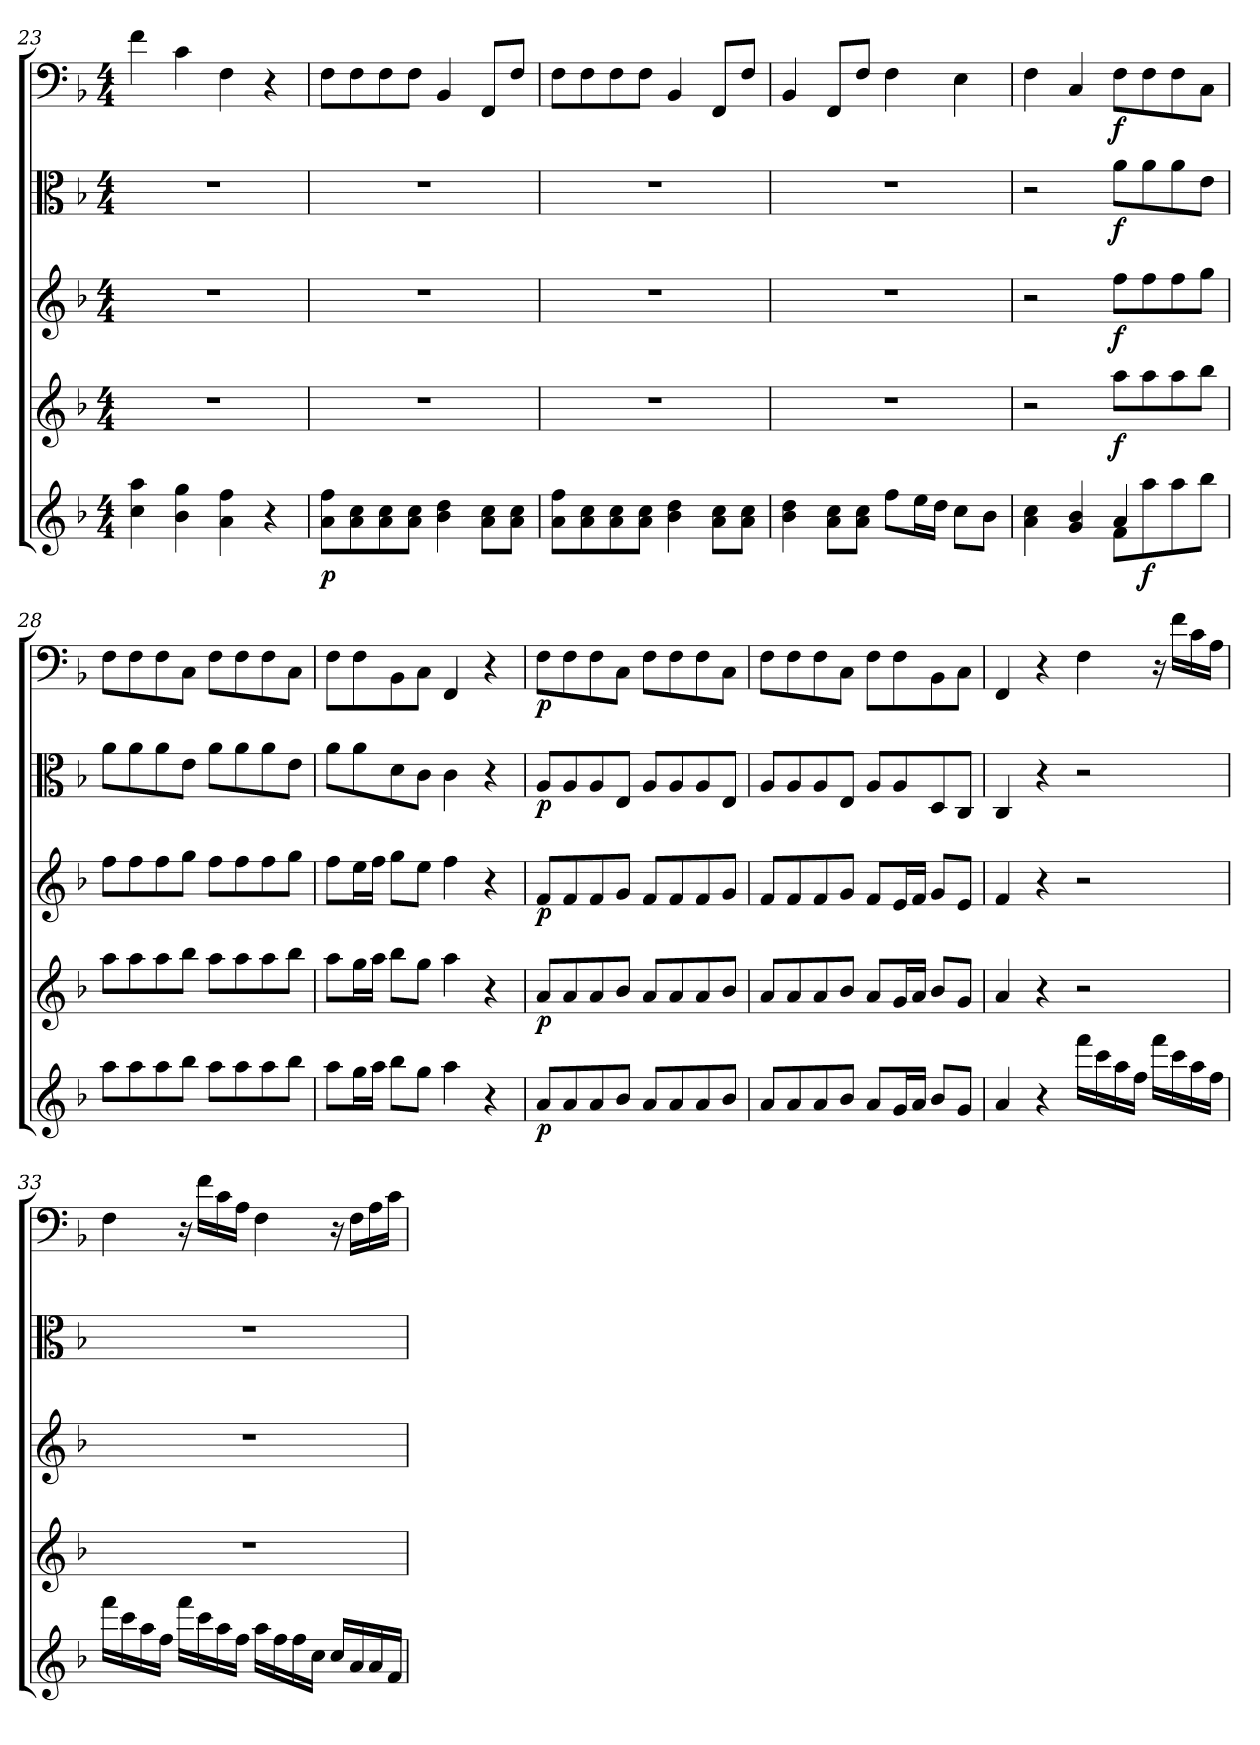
**kern	**dynam	**kern	**dynam	**kern	**dynam	**kern	**dynam	**kern	**dynam
*part5	*part5	*part4	*part4	*part3	*part3	*part2	*part2	*part1	*part1
*staff5	*staff5	*staff4	*staff4	*staff3	*staff3	*staff2	*staff2	*staff1	*staff1
*clefG2	*	*clefG2	*	*clefG2	*	*clefC3	*	*clefF4	*
*k[b-]	*	*k[b-]	*	*k[b-]	*	*k[b-]	*	*k[b-]	*
*F:	*	*F:	*	*F:	*	*F:	*	*F:	*
*M4/4	*	*M4/4	*	*M4/4	*	*M4/4	*	*M4/4	*
=23	=23	=23	=23	=23	=23	=23	=23	=23	=23
4cc\ 4aa\	.	1r	.	1r	.	1r	.	4f\	.
4b-\ 4gg\	.	.	.	.	.	.	.	4c\	.
4a\ 4ff\	.	.	.	.	.	.	.	4F\	.
4r	.	.	.	.	.	.	.	4r	.
=24	=24	=24	=24	=24	=24	=24	=24	=24	=24
8a\ 8ff\L	p	1r	.	1r	.	1r	.	8F\L	.
8a\ 8cc\	.	.	.	.	.	.	.	8F\	.
8a\ 8cc\	.	.	.	.	.	.	.	8F\	.
8a\ 8cc\J	.	.	.	.	.	.	.	8F\J	.
4b-\ 4dd\	.	.	.	.	.	.	.	4BB-/	.
8a\ 8cc\L	.	.	.	.	.	.	.	8FF/L	.
8a\ 8cc\J	.	.	.	.	.	.	.	8F/J	.
=25	=25	=25	=25	=25	=25	=25	=25	=25	=25
8a\ 8ff\L	.	1r	.	1r	.	1r	.	8F\L	.
8a\ 8cc\	.	.	.	.	.	.	.	8F\	.
8a\ 8cc\	.	.	.	.	.	.	.	8F\	.
8a\ 8cc\J	.	.	.	.	.	.	.	8F\J	.
4b-\ 4dd\	.	.	.	.	.	.	.	4BB-/	.
8a\ 8cc\L	.	.	.	.	.	.	.	8FF/L	.
8a\ 8cc\J	.	.	.	.	.	.	.	8F/J	.
=26	=26	=26	=26	=26	=26	=26	=26	=26	=26
4b-\ 4dd\	.	1r	.	1r	.	1r	.	4BB-/	.
8a\ 8cc\L	.	.	.	.	.	.	.	8FF/L	.
8a\ 8cc\J	.	.	.	.	.	.	.	8F/J	.
8ff\L	.	.	.	.	.	.	.	4F\	.
16ee\L	.	.	.	.	.	.	.	.	.
16dd\JJ	.	.	.	.	.	.	.	.	.
8cc\L	.	.	.	.	.	.	.	4E\	.
8b-\J	.	.	.	.	.	.	.	.	.
=27	=27	=27	=27	=27	=27	=27	=27	=27	=27
*^	*	*	*	*	*	*	*	*	*
4a\ 4cc\	2ryy	.	2r	.	2r	.	2r	.	4F\	.
4g/ 4b-/	.	.	.	.	.	.	.	.	4C/	.
4a/	8f\L	.	8aa\L	f	8ff\L	f	8a\L	f	8F\L	f
.	8aa\	f	8aa\	.	8ff\	.	8a\	.	8F\	.
4ryy	8aa\	.	8aa\	.	8ff\	.	8a\	.	8F\	.
.	8bb-\J	.	8bb-\J	.	8gg\J	.	8e\J	.	8C\J	.
*v	*v	*	*	*	*	*	*	*	*	*
=28	=28	=28	=28	=28	=28	=28	=28	=28	=28
8aa\L	.	8aa\L	.	8ff\L	.	8a\L	.	8F\L	.
8aa\	.	8aa\	.	8ff\	.	8a\	.	8F\	.
8aa\	.	8aa\	.	8ff\	.	8a\	.	8F\	.
8bb-\J	.	8bb-\J	.	8gg\J	.	8e\J	.	8C\J	.
8aa\L	.	8aa\L	.	8ff\L	.	8a\L	.	8F\L	.
8aa\	.	8aa\	.	8ff\	.	8a\	.	8F\	.
8aa\	.	8aa\	.	8ff\	.	8a\	.	8F\	.
8bb-\J	.	8bb-\J	.	8gg\J	.	8e\J	.	8C\J	.
=29	=29	=29	=29	=29	=29	=29	=29	=29	=29
8aa\L	.	8aa\L	.	8ff\L	.	8a\L	.	8F\L	.
16gg\L	.	16gg\L	.	16ee\L	.	8a\	.	8F\	.
16aa\JJ	.	16aa\JJ	.	16ff\JJ	.	.	.	.	.
8bb-\L	.	8bb-\L	.	8gg\L	.	8d\	.	8BB-\	.
8gg\J	.	8gg\J	.	8ee\J	.	8c\J	.	8C\J	.
4aa\	.	4aa\	.	4ff\	.	4c\	.	4FF/	.
4r	.	4r	.	4r	.	4r	.	4r	.
=30	=30	=30	=30	=30	=30	=30	=30	=30	=30
8a/L	p	8a/L	p	8f/L	p	8A/L	p	8F\L	p
8a/	.	8a/	.	8f/	.	8A/	.	8F\	.
8a/	.	8a/	.	8f/	.	8A/	.	8F\	.
8b-/J	.	8b-/J	.	8g/J	.	8E/J	.	8C\J	.
8a/L	.	8a/L	.	8f/L	.	8A/L	.	8F\L	.
8a/	.	8a/	.	8f/	.	8A/	.	8F\	.
8a/	.	8a/	.	8f/	.	8A/	.	8F\	.
8b-/J	.	8b-/J	.	8g/J	.	8E/J	.	8C\J	.
=31	=31	=31	=31	=31	=31	=31	=31	=31	=31
8a/L	.	8a/L	.	8f/L	.	8A/L	.	8F\L	.
8a/	.	8a/	.	8f/	.	8A/	.	8F\	.
8a/	.	8a/	.	8f/	.	8A/	.	8F\	.
8b-/J	.	8b-/J	.	8g/J	.	8E/J	.	8C\J	.
8a/L	.	8a/L	.	8f/L	.	8A/L	.	8F\L	.
16g/L	.	16g/L	.	16e/L	.	8A/	.	8F\	.
16a/JJ	.	16a/JJ	.	16f/JJ	.	.	.	.	.
8b-/L	.	8b-/L	.	8g/L	.	8D/	.	8BB-\	.
8g/J	.	8g/J	.	8e/J	.	8C/J	.	8C\J	.
=32	=32	=32	=32	=32	=32	=32	=32	=32	=32
4a/	.	4a/	.	4f/	.	4C/	.	4FF/	.
4r	.	4r	.	4r	.	4r	.	4r	.
16fff\LL	.	2r	.	2r	.	2r	.	4F\	.
16ccc\	.	.	.	.	.	.	.	.	.
16aa\	.	.	.	.	.	.	.	.	.
16ff\JJ	.	.	.	.	.	.	.	.	.
16fff\LL	.	.	.	.	.	.	.	16r	.
16ccc\	.	.	.	.	.	.	.	16f\LL	.
16aa\	.	.	.	.	.	.	.	16c\	.
16ff\JJ	.	.	.	.	.	.	.	16A\JJ	.
=33	=33	=33	=33	=33	=33	=33	=33	=33	=33
16fff\LL	.	1r	.	1r	.	1r	.	4F\	.
16ccc\	.	.	.	.	.	.	.	.	.
16aa\	.	.	.	.	.	.	.	.	.
16ff\JJ	.	.	.	.	.	.	.	.	.
16fff\LL	.	.	.	.	.	.	.	16r	.
16ccc\	.	.	.	.	.	.	.	16f\LL	.
16aa\	.	.	.	.	.	.	.	16c\	.
16ff\JJ	.	.	.	.	.	.	.	16A\JJ	.
16aa\LL	.	.	.	.	.	.	.	4F\	.
16ff\	.	.	.	.	.	.	.	.	.
16ff\	.	.	.	.	.	.	.	.	.
16cc\JJ	.	.	.	.	.	.	.	.	.
16cc/LL	.	.	.	.	.	.	.	16r	.
16a/	.	.	.	.	.	.	.	16F\LL	.
16a/	.	.	.	.	.	.	.	16A\	.
16f/JJ	.	.	.	.	.	.	.	16c\JJ	.
=	=	=	=	=	=	=	=	=	=
*-	*-	*-	*-	*-	*-	*-	*-	*-	*-
